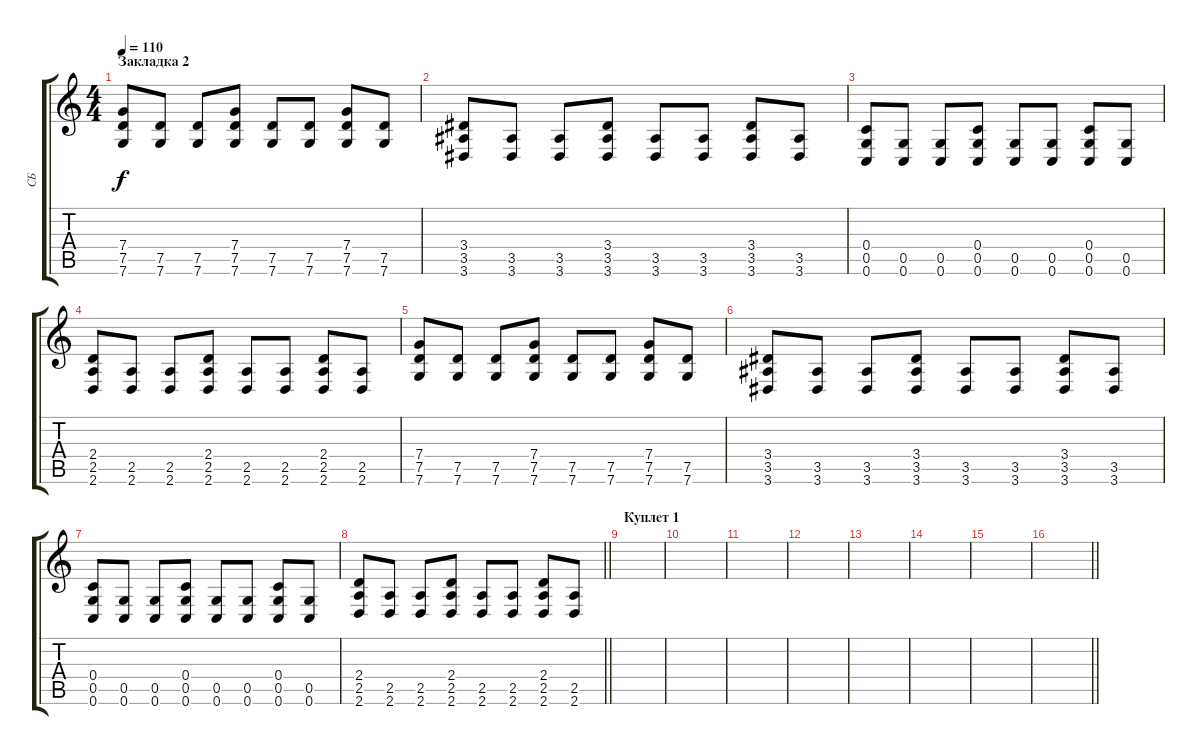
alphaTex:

\track ("СБ" "СБ") {instrument distortionguitar}
\staff {score tabs}
\tuning (D4 A3 F3 C3 G2 C2) {hide}
\ts (4 4)
\section ("" "Закладка 2")
\tempo 110
\clef g2
\ks c
(7.4 7.5 7.6).8{dy f} (7.5 7.6).8 (7.5 7.6).8 (7.4 7.5 7.6).8 (7.5 7.6).8 (7.5 7.6).8 (7.4 7.5 7.6).8 (7.5 7.6).8 |
(3.4 3.5 3.6).8 (3.5 3.6).8 (3.5 3.6).8 (3.4 3.5 3.6).8 (3.5 3.6).8 (3.5 3.6).8 (3.4 3.5 3.6).8 (3.5 3.6).8 |
(0.4 0.5 0.6).8 (0.5 0.6).8 (0.5 0.6).8 (0.4 0.5 0.6).8 (0.5 0.6).8 (0.5 0.6).8 (0.4 0.5 0.6).8 (0.5 0.6).8 |
(2.4 2.5 2.6).8 (2.5 2.6).8 (2.5 2.6).8 (2.4 2.5 2.6).8 (2.5 2.6).8 (2.5 2.6).8 (2.4 2.5 2.6).8 (2.5 2.6).8 |
(7.4 7.5 7.6).8 (7.5 7.6).8 (7.5 7.6).8 (7.4 7.5 7.6).8 (7.5 7.6).8 (7.5 7.6).8 (7.4 7.5 7.6).8 (7.5 7.6).8 |
(3.4 3.5 3.6).8 (3.5 3.6).8 (3.5 3.6).8 (3.4 3.5 3.6).8 (3.5 3.6).8 (3.5 3.6).8 (3.4 3.5 3.6).8 (3.5 3.6).8 |
(0.4 0.5 0.6).8 (0.5 0.6).8 (0.5 0.6).8 (0.4 0.5 0.6).8 (0.5 0.6).8 (0.5 0.6).8 (0.4 0.5 0.6).8 (0.5 0.6).8 |
\barLineRight lightlight
(2.4 2.5 2.6).8 (2.5 2.6).8 (2.5 2.6).8 (2.4 2.5 2.6).8 (2.5 2.6).8 (2.5 2.6).8 (2.4 2.5 2.6).8 (2.5 2.6).8 |
\section ("" "Куплет 1")
|
|
|
|
|
|
|
\barLineRight lightlight
